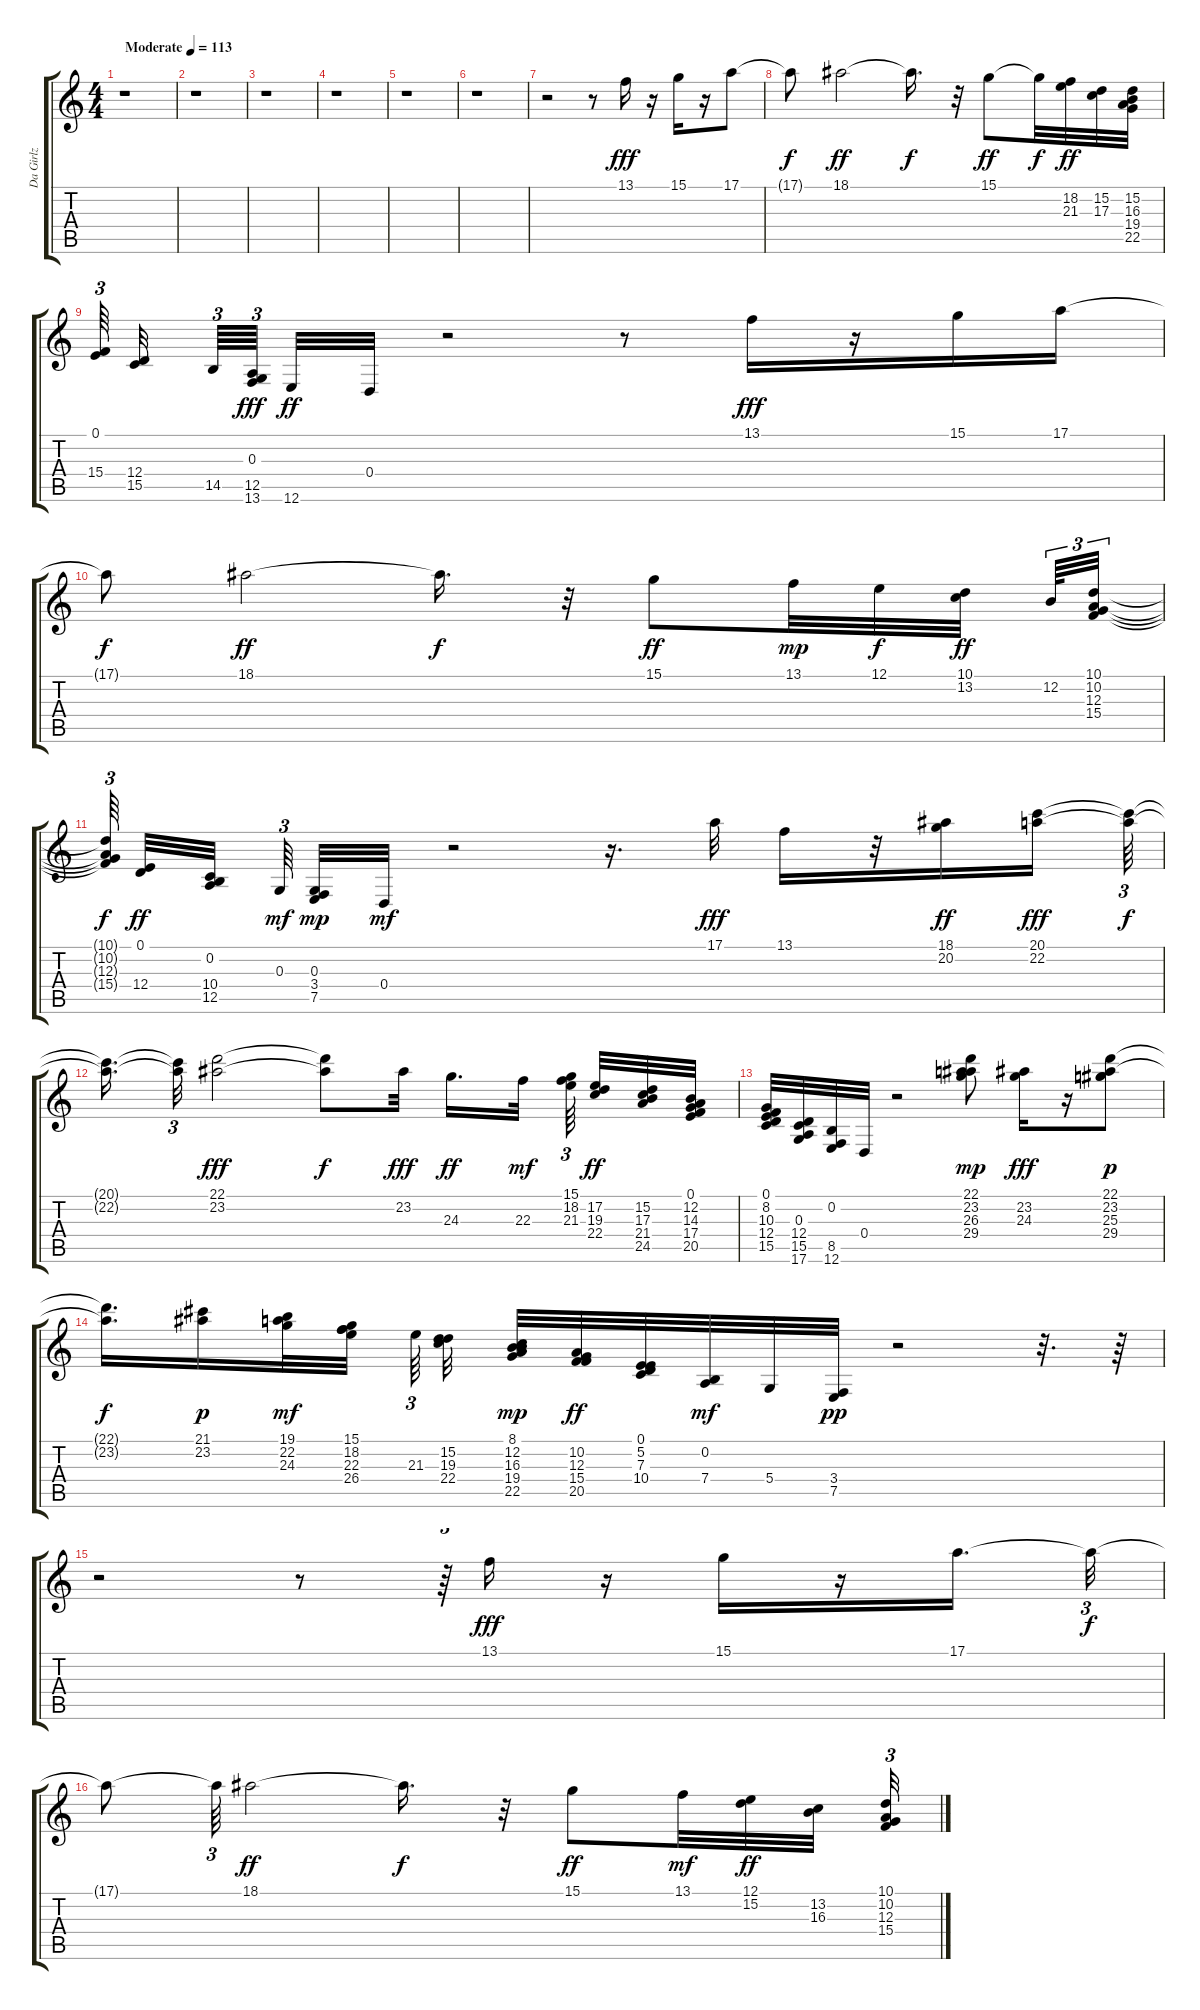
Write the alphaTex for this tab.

\track ("Da Girlz" "Da Girlz") {instrument recorder}
\staff {score tabs}
\tuning (E4 B3 G3 D3 A2 E2) {hide}
\ts (4 4)
\tempo (113 "Moderate")
\clef g2
\ks c
r.1{dy fff instrument recorder} |
r.1 |
r.1 |
r.1 |
r.1 |
r.1 |
r.2 r.8 13.1.16 r.16 15.1.16 r.16 17.1.8 |
17.1{t}.8{dy f} 18.1.2{dy ff} 18.1{t}.16{d dy f} r.32 15.1.8{dy ff} 15.1{t}.32{dy f} (18.2 21.3).32{dy ff} (15.2 17.3).32 (15.2 16.3 19.4 22.5).32 |
(0.1 15.4).64{tu (3 2)} (12.4 15.5).32 14.5.64{tu (3 2)} (0.3 12.5 13.6).64{tu (3 2) dy fff} 12.6.32{dy ff} 0.4.32 r.2 r.8 13.1.16{dy fff} r.16 15.1.16 17.1.16 |
17.1{t}.8{dy f} 18.1.2{dy ff} 18.1{t}.16{d dy f} r.32 15.1.8{dy ff} 13.1.32{dy mp} 12.1.32{dy f} (10.1 13.2).32{dy ff} 12.2.64{tu (3 2)} (10.1 10.2 12.3 15.4).32{tu (3 2)} |
(10.1{t} 10.2{t} 12.3{t} 15.4{t}).64{tu (3 2) dy f} (0.1 12.4).32{dy ff} (0.2 10.4 12.5).32 0.3.64{tu (3 2) dy mf} (0.3 3.4 7.5).32{dy mp} 0.4.32{dy mf} r.2 r.16{d} 17.1.32{dy fff} 13.1.16 r.32 (18.1 20.2).16{dy ff} (20.1 22.2).16{dy fff} (20.1{t} 22.2{t}).64{tu (3 2) dy f} |
(20.1{t} 22.2{t}).16{d} (20.1{t} 22.2{t}).32{tu (3 2)} (22.1 23.2).2{dy fff} (22.1{t} 23.2{t}).8{dy f} 23.2.32{dy fff} 24.3.16{d dy ff} 22.3.32{dy mf} (15.1 18.2 21.3).64{tu (3 2)} (17.2 19.3 22.4).32{dy ff} (15.2 17.3 21.4 24.5).32 (0.1 12.2 14.3 17.4 20.5).32 |
(0.1 8.2 10.3 12.4 15.5).32 (0.3 12.4 15.5 17.6).32 (0.2 8.5 12.6).32 0.4.32 r.2 (22.1 23.2 26.3 29.4).8{dy mp} (23.2 24.3).16{dy fff} r.16 (22.1 23.2 25.3 29.4).8{dy p} |
(22.1{t} 23.2{t}).16{d dy f} (21.1 23.2).16{dy p} (19.1 22.2 24.3).32{dy mf} (15.1 18.2 22.3 26.4).32 21.3.64{tu (3 2)} (15.2 19.3 22.4).32 (8.1 12.2 16.3 19.4 22.5).32{dy mp} (10.2 12.3 15.4 20.5).32{dy ff} (0.1 5.2 7.3 10.4).32 (0.2 7.4).32{dy mf} 5.4.32 (3.4 7.5).32{dy pp} r.2 r.32{d} r.64 |
r.2 r.8 r.64{tu (3 2)} 13.1.16{dy fff} r.16 15.1.16 r.16 17.1.16{d} 17.1{t}.32{tu (3 2) dy f} |
17.1{t}.8 17.1{t}.64{tu (3 2)} 18.1.2{dy ff} 18.1{t}.16{d dy f} r.32 15.1.8{dy ff} 13.1.32{dy mf} (12.1 15.2).32{dy ff} (13.2 16.3).32 (10.1 10.2 12.3 15.4).32{tu (3 2)}
